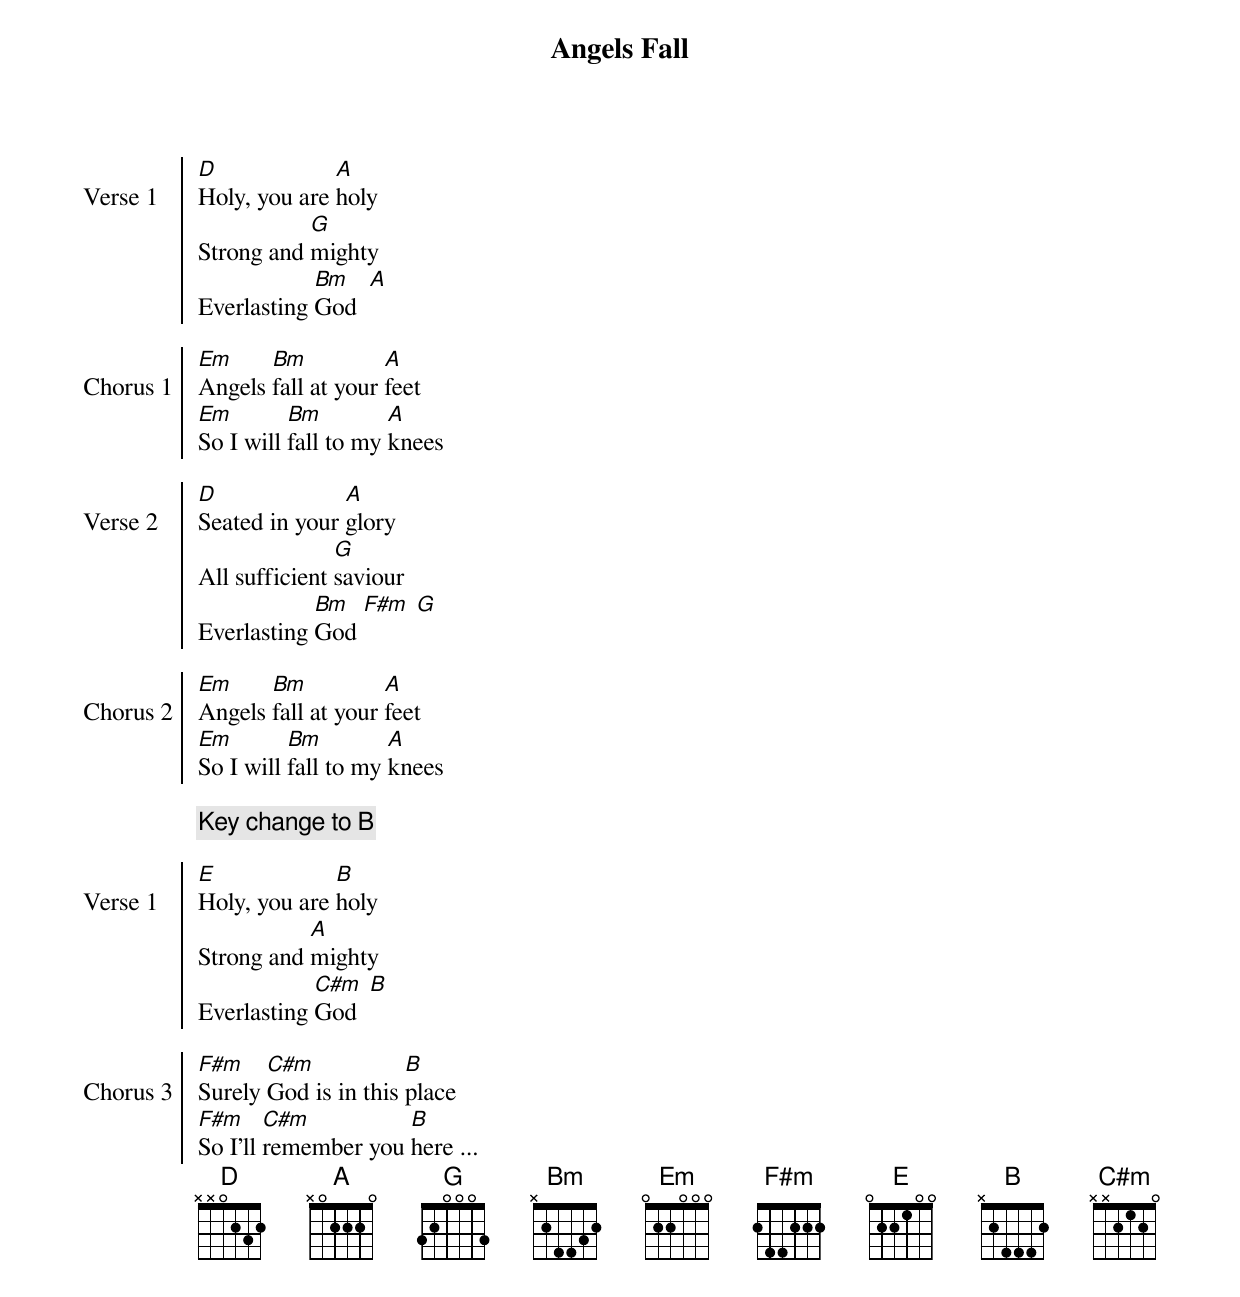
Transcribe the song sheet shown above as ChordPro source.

{title: Angels Fall}
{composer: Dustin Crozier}
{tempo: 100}
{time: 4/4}
{transpose: }
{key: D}

{soc: Verse 1}
[D]Holy, you are [A]holy
Strong and [G]mighty
Everlasting [Bm]God  [A]
{eoc: Verse 1}

{soc: Chorus 1}
[Em]Angels [Bm]fall at your [A]feet
[Em]So I will [Bm]fall to my [A]knees
{eoc: Chorus 1}

{soc: Verse 2}
[D]Seated in your [A]glory
All sufficient [G]saviour
Everlasting [Bm]God [F#m] [G]
{eoc: Verse 2}

{soc: Chorus 2}
[Em]Angels [Bm]fall at your [A]feet
[Em]So I will [Bm]fall to my [A]knees
{eoc: Chorus 2}

{c: Key change to B}

{soc: Verse 1}
[E]Holy, you are [B]holy
Strong and [A]mighty
Everlasting [C#m]God  [B]
{eoc: Verse 1}

{soc: Chorus 3}
[F#m]Surely [C#m]God is in this [B]place
[F#m]So I'll [C#m]remember you [B]here ...
{eoc: Chorus 3}
